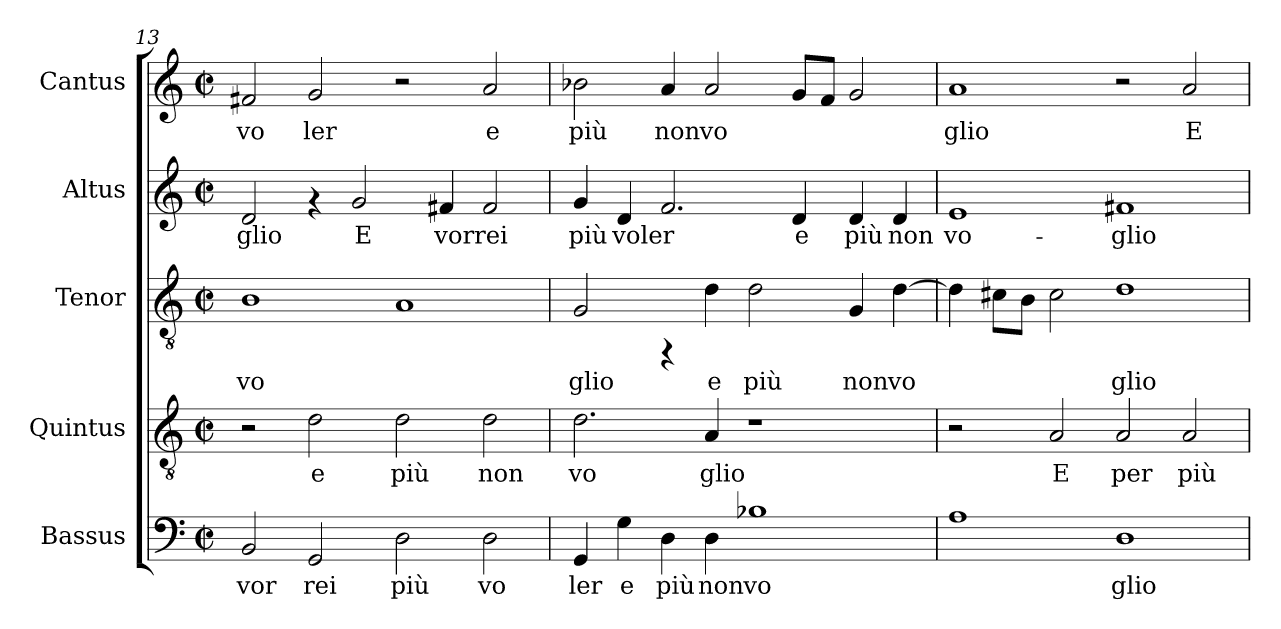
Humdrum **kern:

**kern	**text	**kern	**text	**kern	**text	**kern	**text	**kern	**text
*part5	*part5	*part4	*part4	*part3	*part3	*part2	*part2	*part1	*part1
*staff5	*staff5	*staff4	*staff4	*staff3	*staff3	*staff2	*staff2	*staff1	*staff1
*I"Bassus	*	*I"Quintus	*	*I"Tenor	*	*I"Altus	*	*I"Cantus	*
*clefF4	*	*clefGv2	*	*clefGv2	*	*clefG2	*	*clefG2	*
*k[]	*	*k[]	*	*k[]	*	*k[]	*	*k[]	*
*C:	*	*C:	*	*C:	*	*C:	*	*C:	*
*M2/2	*	*M2/2	*	*M2/2	*	*M2/2	*	*M2/2	*
*met(c|)	*	*met(c|)	*	*met(c|)	*	*met(c|)	*	*met(c|)	*
=13	=13	=13	=13	=13	=13	=13	=13	=13	=13
!	!LO:LY:b:cj	!	!	!	!LO:LY:b:cj	!	!LO:LY:b:cj	!	!LO:LY:b:cj
2BB/	vor	2r	.	1B	vo-	2d/	-glio	2f#X/	vo
!	!LO:LY:b:cj	!	!LO:LY:b:cj	!	!	!	!	!	!LO:LY:b:cj
2GG/	rei	2d\	e	.	.	4rf	.	2g/	ler
!	!	!	!	!	!	!	!LO:LY:b:cj	!	!
.	.	.	.	.	.	2g/	E	.	.
!	!LO:LY:b:cj	!	!LO:LY:b:cj	!	!LO:LY:b:cj	!	!	!	!
2D\	più	2d\	più	1A	--	.	.	2r	.
!	!	!	!	!	!	!	!LO:LY:b:cj	!	!
.	.	.	.	.	.	4f#X/	vorrei	.	.
!	!LO:LY:b:cj	!	!LO:LY:b:cj	!	!	!	!LO:LY:b:cj	!	!LO:LY:b:cj
2D\	vo	2d\	non	.	.	2f#/	.	2a/	e
=14	=14	=14	=14	=14	=14	=14	=14	=14	=14
!	!LO:LY:b:cj	!	!LO:LY:b:cj	!	!LO:LY:b:cj	!	!LO:LY:b:cj	!	!LO:LY:b:cj
4GG/	ler	2.d\	vo	2G/	-glio	4g/	più	2b-X\	più
!	!LO:LY:b:cj	!	!	!	!	!	!LO:LY:b:cj	!	!
4G\	e	.	.	.	.	4d/	voler	.	.
!	!LO:LY:b:cj	!	!	!	!	!	!LO:LY:b:cj	!	!LO:LY:b:cj
4D\	più	.	.	4rFF	.	2.f/	.	4a/	non
!	!LO:LY:b:cj	!	!LO:LY:b:cj	!	!LO:LY:b:cj	!	!	!	!LO:LY:b:cj
4D\	non	4A/	glio	4d\	e	.	.	2a/	vo
!	!LO:LY:b:cj	!	!	!	!LO:LY:b:cj	!	!	!	!
1B-X	vo	1r	.	2d\	più	.	.	.	.
!	!	!	!	!	!	!	!LO:LY:b:cj	!	!LO:LY:b:cj
.	.	.	.	.	.	4d/	e	8g/L	.
!	!	!	!	!	!	!	!	!	!LO:LY:b:cj
.	.	.	.	.	.	.	.	8f/J	.
!	!	!	!	!	!LO:LY:b:cj	!	!LO:LY:b:cj	!	!LO:LY:b:cj
.	.	.	.	4G/	non	4d/	più	2g/	.
!	!	!	!	!	!LO:LY:b:cj	!	!LO:LY:b:cj	!	!
.	.	.	.	[>4d\	vo-	4d/	non	.	.
=15	=15	=15	=15	=15	=15	=15	=15	=15	=15
!	!LO:LY:b:cj	!	!	!	!LO:LY:b:cj	!	!LO:LY:b:cj	!	!LO:LY:b:cj
1A	.	2r	.	4d\]	--	1e	vo-	1a	glio
!	!	!	!	!	!LO:LY:b:cj	!	!	!	!
.	.	.	.	8c#X\L	--	.	.	.	.
!	!	!	!	!	!LO:LY:b:cj	!	!	!	!
.	.	.	.	8B\J	--	.	.	.	.
!	!	!	!LO:LY:b:cj	!	!LO:LY:b:cj	!	!	!	!
.	.	2A/	E	2c#\	--	.	.	.	.
!	!LO:LY:b:cj	!	!LO:LY:b:cj	!	!LO:LY:b:cj	!	!LO:LY:b:cj	!	!
1D	glio	2A/	per	1d	-glio	1f#X	-glio	2r	.
!	!	!	!LO:LY:b:cj	!	!	!	!	!	!LO:LY:b:cj
.	.	2A/	più	.	.	.	.	2a/	E
=	=	=	=	=	=	=	=	=	=
*-	*-	*-	*-	*-	*-	*-	*-	*-	*-
